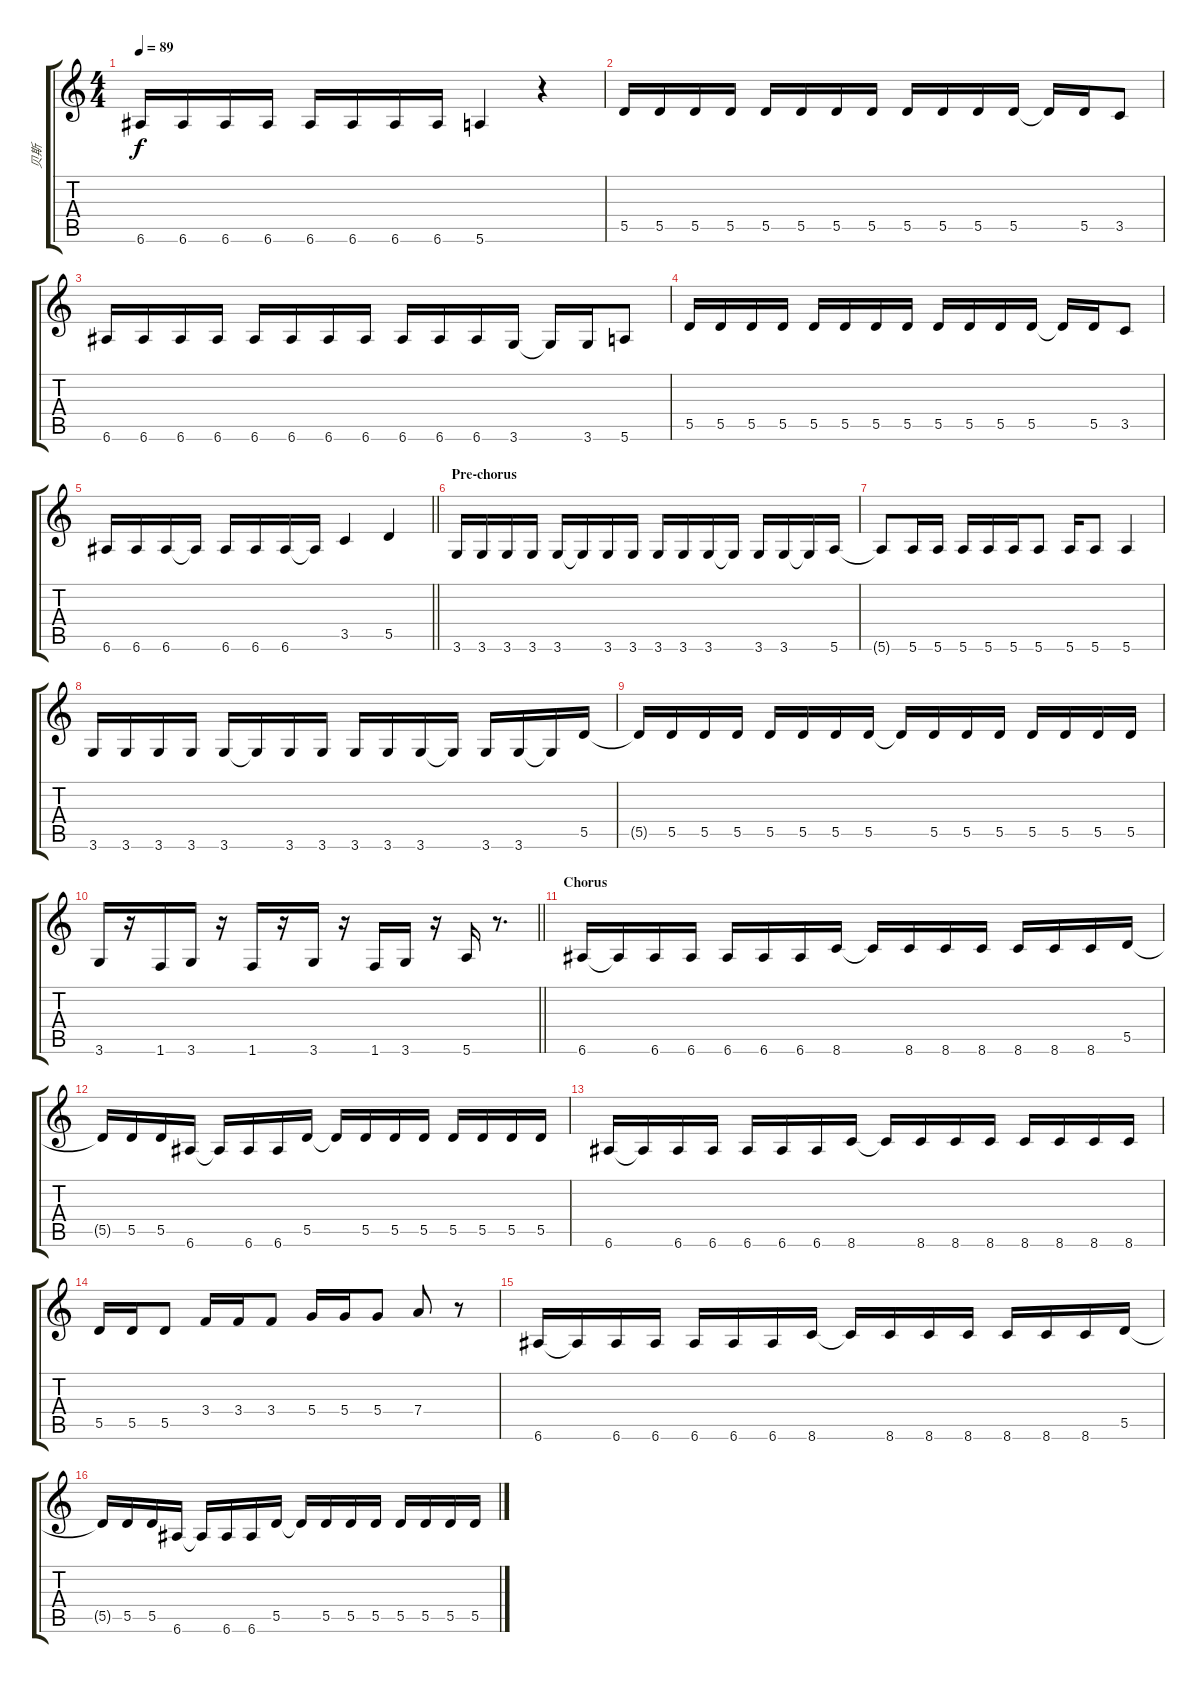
\track ("贝斯" "贝斯") {instrument electricbassfinger}
\staff {score tabs}
\tuning (E4 B3 G3 D3 A2 E2) {hide}
\ts (4 4)
\tempo 89
\clef g2
\ks c
6.6.16{dy f} 6.6.16 6.6.16 6.6.16 6.6.16 6.6.16 6.6.16 6.6.16 5.6.4 r.4 |
5.5.16 5.5.16 5.5.16 5.5.16 5.5.16 5.5.16 5.5.16 5.5.16 5.5.16 5.5.16 5.5.16 5.5.16 5.5{t}.16 5.5.16 3.5.8 |
6.6.16 6.6.16 6.6.16 6.6.16 6.6.16 6.6.16 6.6.16 6.6.16 6.6.16 6.6.16 6.6.16 3.6.16 3.6{t}.16 3.6.16 5.6.8 |
5.5.16 5.5.16 5.5.16 5.5.16 5.5.16 5.5.16 5.5.16 5.5.16 5.5.16 5.5.16 5.5.16 5.5.16 5.5{t}.16 5.5.16 3.5.8 |
\barLineRight lightlight
6.6.16 6.6.16 6.6.16 6.6{t}.16 6.6.16 6.6.16 6.6.16 6.6{t}.16 3.5.4 5.5.4 |
\section ("" "Pre-chorus")
3.6.16 3.6.16 3.6.16 3.6.16 3.6.16 3.6{t}.16 3.6.16 3.6.16 3.6.16 3.6.16 3.6.16 3.6{t}.16 3.6.16 3.6.16 3.6{t}.16 5.6.16 |
5.6{t}.8 5.6.16 5.6.16 5.6.16 5.6.16 5.6.16 5.6.8 5.6.16 5.6.8 5.6.4 |
3.6.16 3.6.16 3.6.16 3.6.16 3.6.16 3.6{t}.16 3.6.16 3.6.16 3.6.16 3.6.16 3.6.16 3.6{t}.16 3.6.16 3.6.16 3.6{t}.16 5.5.16 |
5.5{t}.16 5.5.16 5.5.16 5.5.16 5.5.16 5.5.16 5.5.16 5.5.16 5.5{t}.16 5.5.16 5.5.16 5.5.16 5.5.16 5.5.16 5.5.16 5.5.16 |
\barLineRight lightlight
3.6.16 r.16 1.6.16 3.6.16 r.16 1.6.16 r.16 3.6.16 r.16 1.6.16 3.6.16 r.16 5.6.16 r.8{d} |
\section ("" "Chorus")
6.6.16 6.6{t}.16 6.6.16 6.6.16 6.6.16 6.6.16 6.6.16 8.6.16 8.6{t}.16 8.6.16 8.6.16 8.6.16 8.6.16 8.6.16 8.6.16 5.5.16 |
5.5{t}.16 5.5.16 5.5.16 6.6.16 6.6{t}.16 6.6.16 6.6.16 5.5.16 5.5{t}.16 5.5.16 5.5.16 5.5.16 5.5.16 5.5.16 5.5.16 5.5.16 |
6.6.16 6.6{t}.16 6.6.16 6.6.16 6.6.16 6.6.16 6.6.16 8.6.16 8.6{t}.16 8.6.16 8.6.16 8.6.16 8.6.16 8.6.16 8.6.16 8.6.16 |
5.5.16 5.5.16 5.5.8 3.4.16 3.4.16 3.4.8 5.4.16 5.4.16 5.4.8 7.4.8 r.8 |
6.6.16 6.6{t}.16 6.6.16 6.6.16 6.6.16 6.6.16 6.6.16 8.6.16 8.6{t}.16 8.6.16 8.6.16 8.6.16 8.6.16 8.6.16 8.6.16 5.5.16 |
5.5{t}.16 5.5.16 5.5.16 6.6.16 6.6{t}.16 6.6.16 6.6.16 5.5.16 5.5{t}.16 5.5.16 5.5.16 5.5.16 5.5.16 5.5.16 5.5.16 5.5.16
